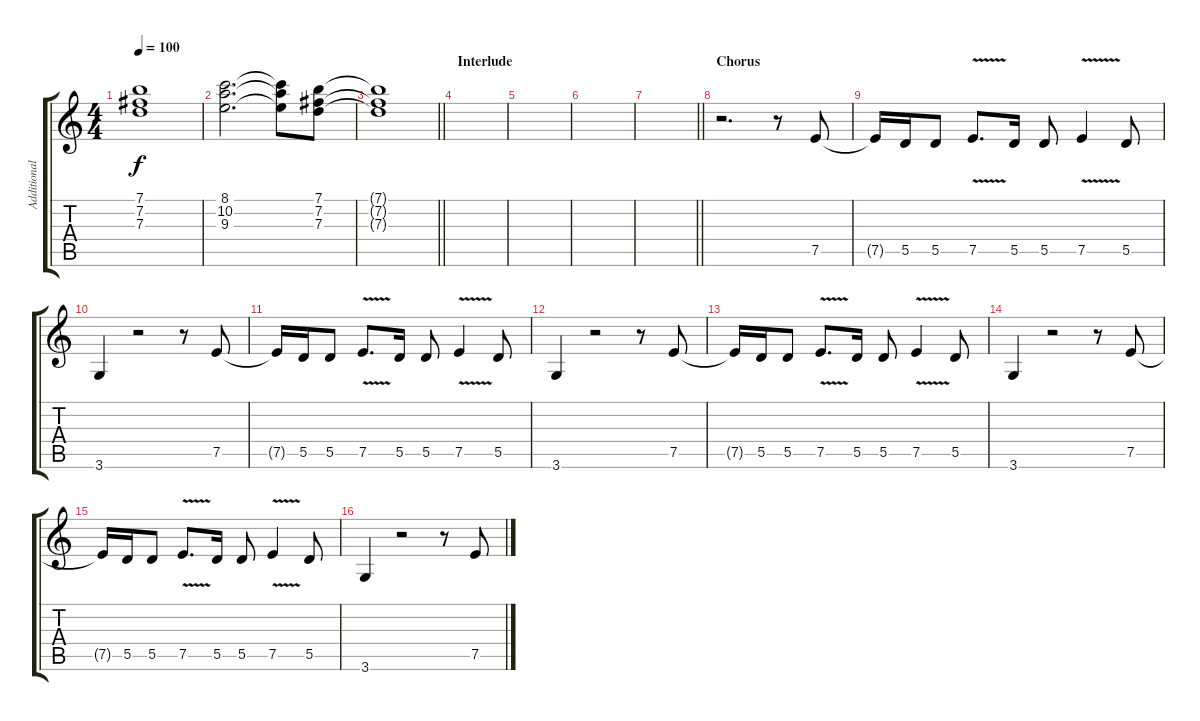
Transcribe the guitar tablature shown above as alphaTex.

\track ("Additional Guitar 1" "Additional") {instrument electricguitarclean}
\staff {score tabs}
\tuning (E4 B3 G3 D3 A2 E2) {hide}
\ts (4 4)
\tempo 100
\clef g2
\ks c
(7.1{t} 7.2{t} 7.3{t}).1{dy f} |
(8.1 10.2 9.3).2{d} (8.1{t} 10.2{t} 9.3{t}).8 (7.1 7.2 7.3).8 |
\barLineRight lightlight
(7.1{t} 7.2{t} 7.3{t}).1 |
\section ("" "Interlude")
|
|
|
\barLineRight lightlight
|
\section ("" "Chorus")
r.2{d} r.8 7.5.8 |
7.5{t}.16 5.5.16 5.5.8 7.5{v}.8{d} 5.5.16 5.5.8 7.5{v}.4 5.5.8 |
3.6.4 r.2 r.8 7.5.8 |
7.5{t}.16 5.5.16 5.5.8 7.5{v}.8{d} 5.5.16 5.5.8 7.5{v}.4 5.5.8 |
3.6.4 r.2 r.8 7.5.8 |
7.5{t}.16 5.5.16 5.5.8 7.5{v}.8{d} 5.5.16 5.5.8 7.5{v}.4 5.5.8 |
3.6.4 r.2 r.8 7.5.8 |
7.5{t}.16 5.5.16 5.5.8 7.5{v}.8{d} 5.5.16 5.5.8 7.5{v}.4 5.5.8 |
3.6.4 r.2 r.8 7.5.8
